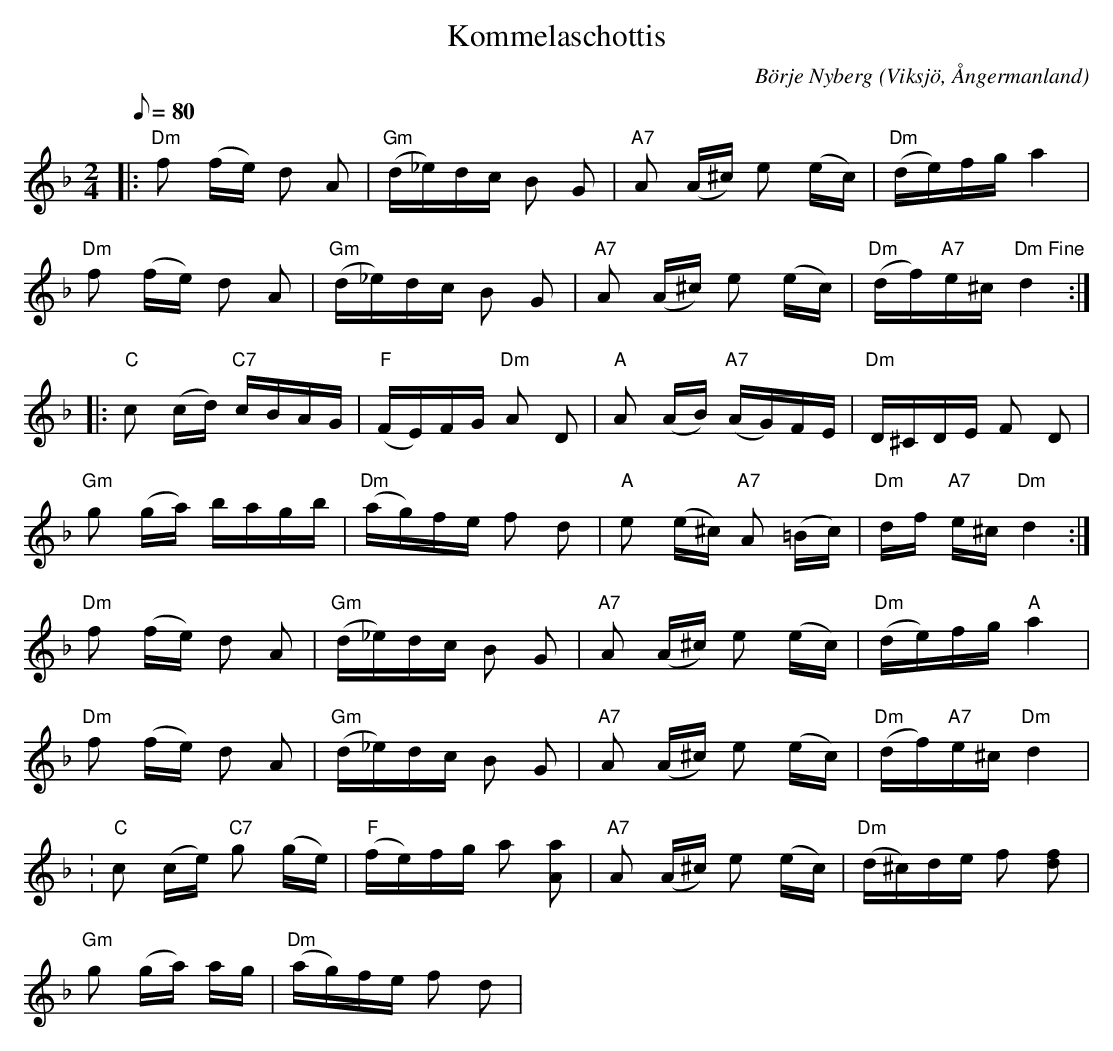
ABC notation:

X:1
T:Kommelaschottis
C:Börje Nyberg
O:Viksjö, Ångermanland
M:2/4
L:1/8
Q:80
K:Dm
|: "Dm"f (f/2e/2) d A | "Gm"(d/2_e/2)d/2c/2 B G | "A7"A (A/2^c/2) e (e/2c/2) |"Dm"(d/2e/2)f/2g/2 a2 |
"Dm"f (f/2e/2) d A | "Gm" (d/2_e/2)d/2c/2 B G | "A7"A (A/2^c/2) e (e/2c/2) | "Dm"(d/2f/2)"A7"e/2^c/2 "Dm Fine"d2::
"C"c (c/2d/2) "C7"c/2B/2A/2G/2 | "F"(F/2E/2)F/2G/2 "Dm"A D | "A"A (A/2B/2) "A7"(A/2G/2)F/2E/2 | "Dm"D/2^C/2D/2E/2 F D |
"Gm"g (g/2a/2) b/2a/2g/2b/2 | "Dm"(a/2g/2)f/2e/2 f d | "A"e (e/2^c/2) "A7"A (=B/2c/2) | "Dm"d/2f/2 "A7"e/2^c/2 "Dm"d2:|
"Dm"f (f/2e/2) d A | "Gm"(d/2_e/2)d/2c/2 B G | "A7"A (A/2^c/2) e (e/2c/2) | "Dm"(d/2e/2)f/2g/2 "A"a2 |
"Dm"f (f/2e/2) d A | "Gm"(d/2_e/2)d/2c/2 B G | "A7"A (A/2^c/2) e (e/2c/2) | "Dm"(d/2f/2)"A7"e/2^c/2 "Dm"d2 |
: "C"c (c/2e/2) "C7"g (g/2e/2) |"F"(f/2e/2)f/2g/2 a [aA] | "A7"A (A/2^c/2) e (e/2c/2) |"Dm"(d/2^c/2)d/2e/2 f [fd] |
"Gm"g (g/2a/2) h/2a/2g/2h/2 |"Dm"(a/2g/2)f/2e/2 f [d] |
